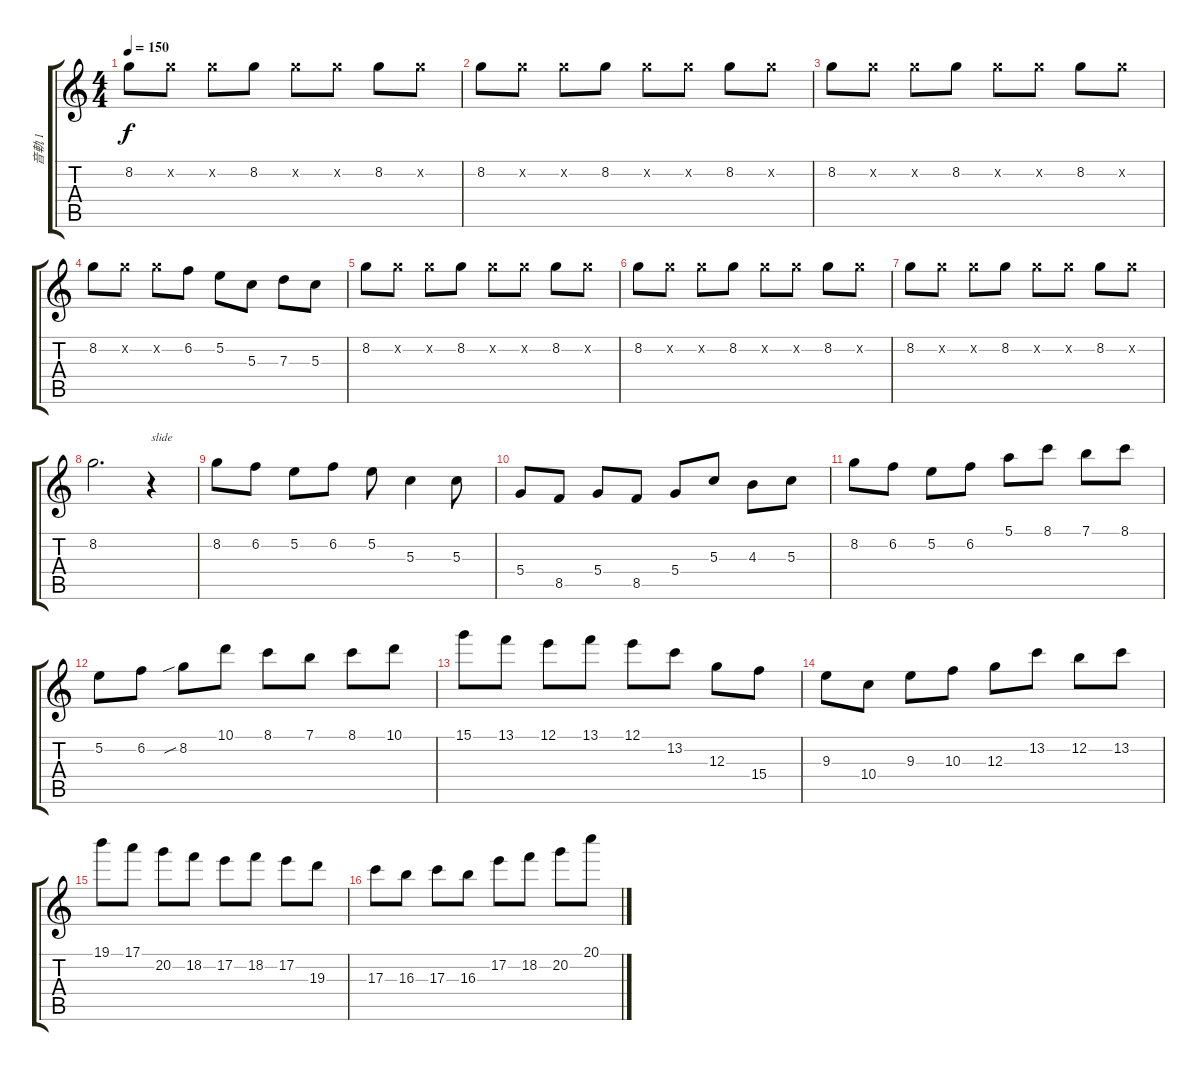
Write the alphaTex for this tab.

\track ("音軌 1" "音軌 1") {instrument overdrivenguitar}
\staff {score tabs}
\tuning (E4 B3 G3 D3 A2 E2) {hide}
\ts (4 4)
\tempo 150
\clef g2
\ks c
8.2.8{dy f} 8.2{x}.8 8.2{x}.8 8.2.8 8.2{x}.8 8.2{x}.8 8.2.8 8.2{x}.8 |
8.2.8 8.2{x}.8 8.2{x}.8 8.2.8 8.2{x}.8 8.2{x}.8 8.2.8 8.2{x}.8 |
8.2.8 8.2{x}.8 8.2{x}.8 8.2.8 8.2{x}.8 8.2{x}.8 8.2.8 8.2{x}.8 |
8.2.8 8.2{x}.8 8.2{x}.8 6.2.8 5.2.8 5.3.8 7.3.8 5.3.8 |
8.2.8 8.2{x}.8 8.2{x}.8 8.2.8 8.2{x}.8 8.2{x}.8 8.2.8 8.2{x}.8 |
8.2.8 8.2{x}.8 8.2{x}.8 8.2.8 8.2{x}.8 8.2{x}.8 8.2.8 8.2{x}.8 |
8.2.8 8.2{x}.8 8.2{x}.8 8.2.8 8.2{x}.8 8.2{x}.8 8.2.8 8.2{x}.8 |
8.2.2{d} r.4{txt "slide"} |
8.2.8 6.2.8 5.2.8 6.2.8 5.2.8 5.3.4 5.3.8 |
5.4.8 8.5.8 5.4.8 8.5.8 5.4.8 5.3.8 4.3.8 5.3.8 |
8.2.8 6.2.8 5.2.8 6.2.8 5.1.8 8.1.8 7.1.8 8.1.8 |
5.2.8 6.2.8 8.2{sib}.8 10.1.8 8.1.8 7.1.8 8.1.8 10.1.8 |
15.1.8 13.1.8 12.1.8 13.1.8 12.1.8 13.2.8 12.3.8 15.4.8 |
9.3.8 10.4.8 9.3.8 10.3.8 12.3.8 13.2.8 12.2.8 13.2.8 |
19.1.8 17.1.8 20.2.8 18.2.8 17.2.8 18.2.8 17.2.8 19.3.8 |
17.3.8 16.3.8 17.3.8 16.3.8 17.2.8 18.2.8 20.2.8 20.1.8
